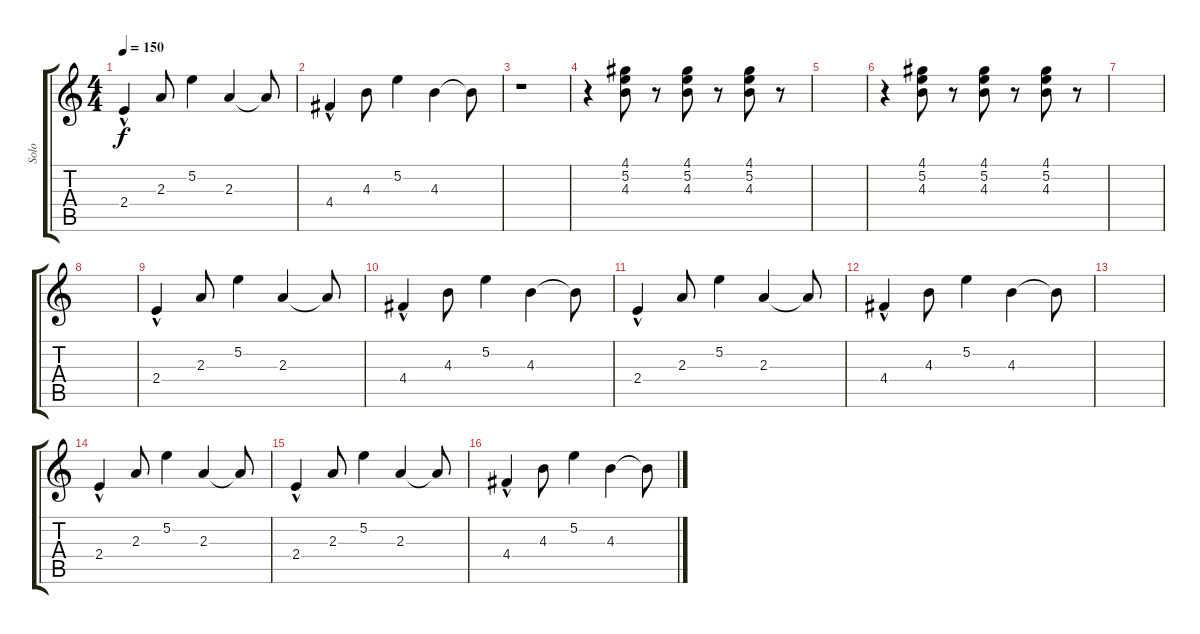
\track ("Solo" "Solo") {instrument distortionguitar}
\staff {score tabs}
\tuning (E4 B3 G3 D3 A2 E2) {hide}
\ts (4 4)
\tempo 150
\clef g2
\ks c
2.4{hac}.4{dy f} 2.3.8 5.2.4 2.3.4 2.3{t}.8 |
4.4{hac}.4 4.3.8 5.2.4 4.3.4 4.3{t}.8 |
r.1 |
r.4 (4.1 5.2 4.3).8 r.8 (4.1 5.2 4.3).8 r.8 (4.1 5.2 4.3).8 r.8 |
|
r.4 (4.1 5.2 4.3).8 r.8 (4.1 5.2 4.3).8 r.8 (4.1 5.2 4.3).8 r.8 |
|
|
2.4{hac}.4 2.3.8 5.2.4 2.3.4 2.3{t}.8 |
4.4{hac}.4 4.3.8 5.2.4 4.3.4 4.3{t}.8 |
2.4{hac}.4 2.3.8 5.2.4 2.3.4 2.3{t}.8 |
4.4{hac}.4 4.3.8 5.2.4 4.3.4 4.3{t}.8 |
|
2.4{hac}.4 2.3.8 5.2.4 2.3.4 2.3{t}.8 |
2.4{hac}.4 2.3.8 5.2.4 2.3.4 2.3{t}.8 |
4.4{hac}.4 4.3.8 5.2.4 4.3.4 4.3{t}.8
